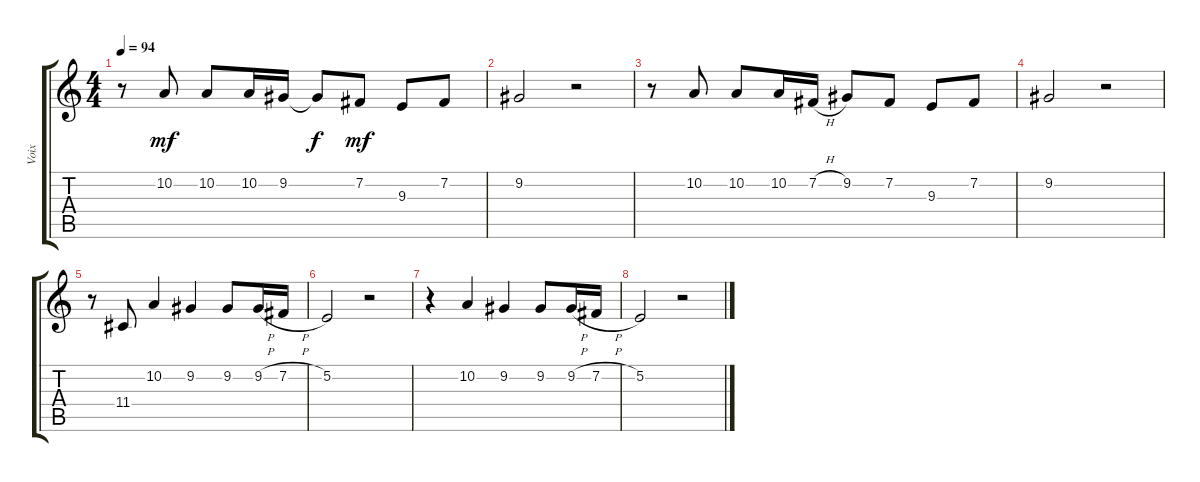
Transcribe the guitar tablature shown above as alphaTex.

\track ("Voix" "Voix") {instrument accordion}
\staff {score tabs}
\tuning (E4 B3 G3 D3 A2 E2) {hide}
\ts (4 4)
\tempo 94
\clef g2
\ks c
r.8{dy mf} 10.2.8 10.2.8 10.2.16 9.2.16 9.2{t}.8{dy f} 7.2.8{dy mf} 9.3.8 7.2.8 |
9.2.2 r.2 |
r.8 10.2.8 10.2.8 10.2.16 7.2{h}.16 9.2.8 7.2.8 9.3.8 7.2.8 |
9.2.2 r.2 |
r.8 11.4.8 10.2.4 9.2.4 9.2.8 9.2{h}.16 7.2{h}.16 |
5.2.2 r.2 |
r.4 10.2.4 9.2.4 9.2.8 9.2{h}.16 7.2{h}.16 |
5.2.2 r.2
